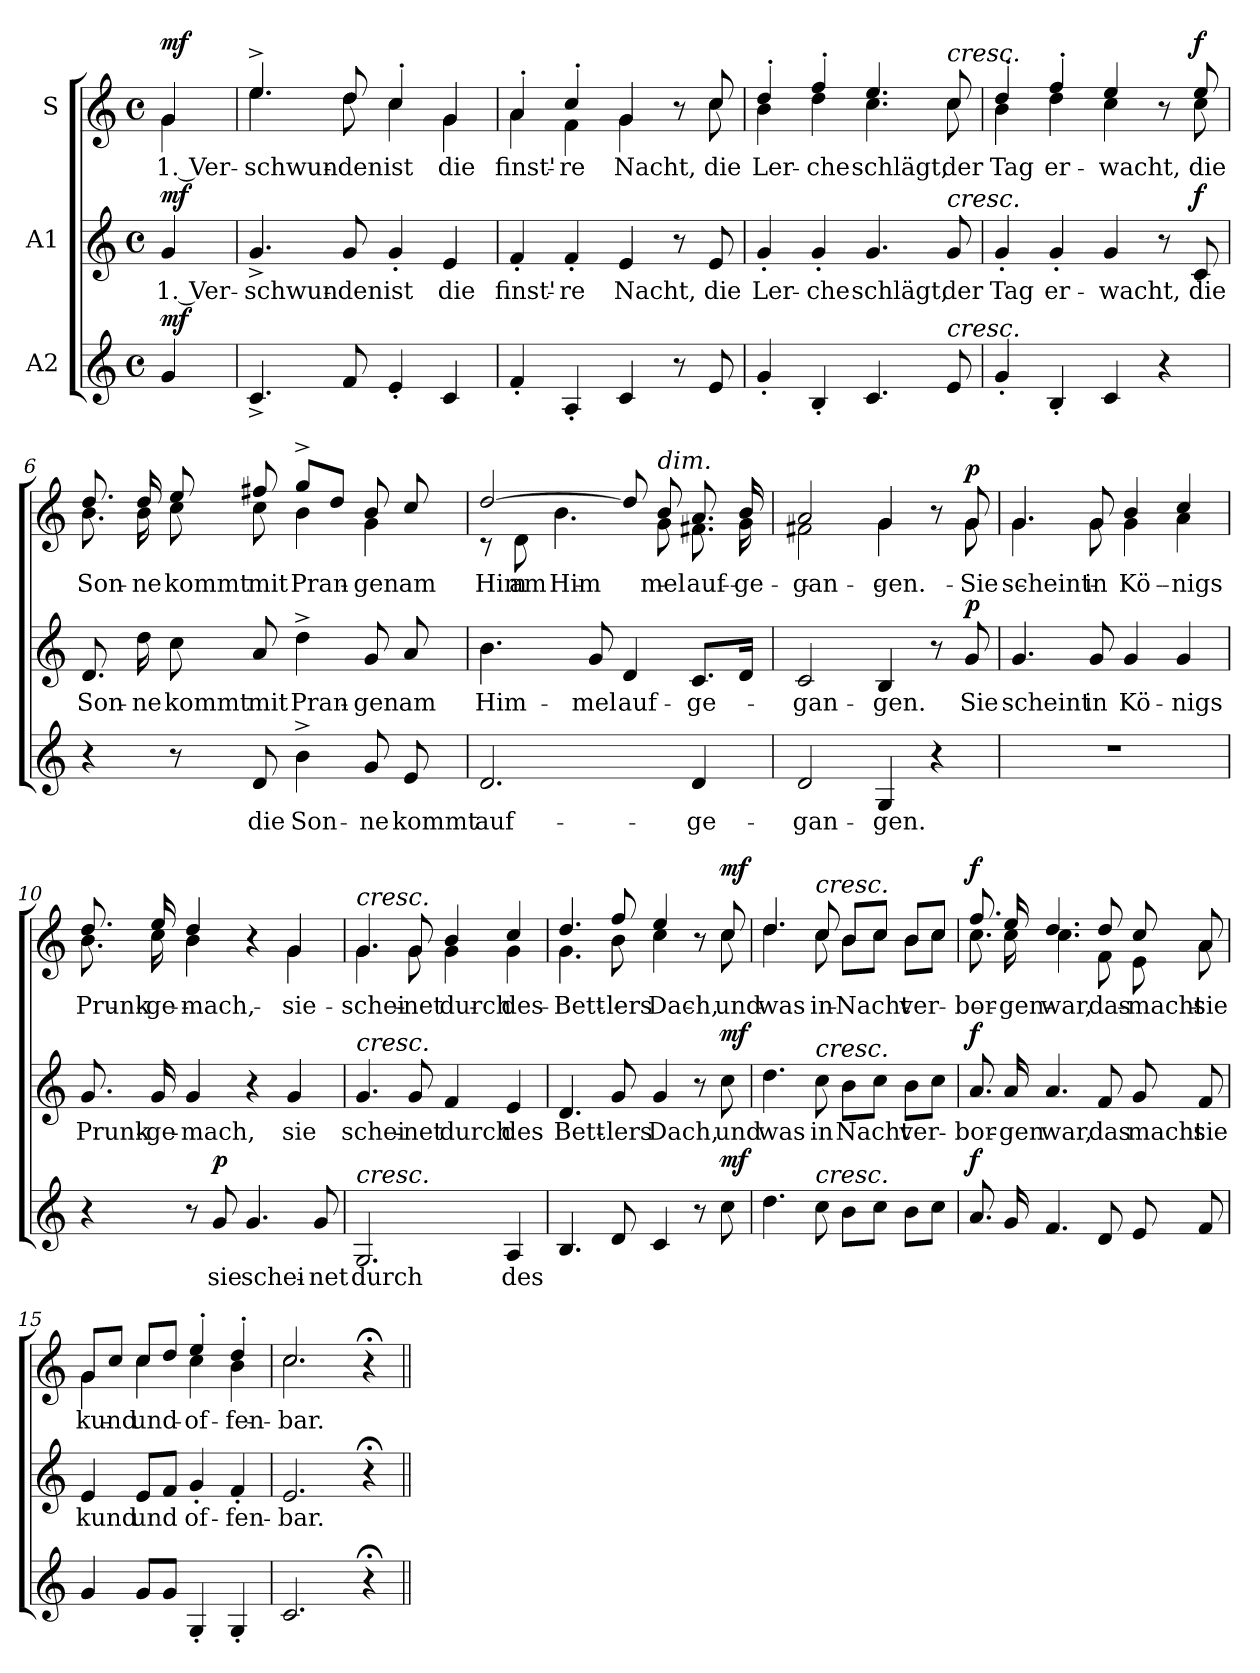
**kern	**text	**dynam	**kern	**text	**dynam	**kern	**text	**dynam
*part3	*part3	*part3	*part2	*part2	*part2	*part1	*part1	*part1
*staff3	*staff3	*staff3	*staff2	*staff2	*staff2	*staff1	*staff1	*staff1
*I"A2	*	*	*I"A1	*	*	*I"S	*	*
*clefG2	*	*	*clefG2	*	*	*clefG2	*	*
*k[]	*	*	*k[]	*	*	*k[]	*	*
*M4/4	*	*	*M4/4	*	*	*M4/4	*	*
*met(c)	*	*	*met(c)	*	*	*met(c)	*	*
=1	=1	=1	=1	=1	=1	=1	=1	=1
!	!	!	!	!	!	!LO:TX:a:B:t=Frisch	!	!
!	!	!LO:DY:a	!	!LO:LY:b	!LO:DY:a	!	!LO:LY:b	!LO:DY:a
*	*	*	*	*	*	*^	*	*
4g/	.	mf	4g/	1. Ver-	mf	4g/	4g\	1. Ver-	mf
=2	=2	=2	=2	=2	=2	=2	=2	=2	=2
!	!	!	!	!LO:LY:b	!	!	!	!LO:LY:b	!
4.c^/	.	.	4.g^/	-schwun-	.	4.ee^/	4.ee\	-schwun-	.
!	!	!	!	!LO:LY:b	!	!	!	!LO:LY:b	!
8f/	.	.	8g/	-den	.	8dd/	8dd\	-den	.
!	!	!	!	!LO:LY:b	!	!	!	!LO:LY:b	!
4e'/	.	.	4g'/	ist	.	4cc'/	4cc\	ist	.
!	!	!	!	!LO:LY:b	!	!	!	!LO:LY:b	!
4c/	.	.	4e/	die	.	4g/	4g\	die	.
=3	=3	=3	=3	=3	=3	=3	=3	=3	=3
!	!	!	!	!LO:LY:b	!	!	!	!LO:LY:b	!
4f'/	.	.	4f'/	finst'-	.	4a'/	4a\	finst'-	.
!	!	!	!	!LO:LY:b	!	!	!	!LO:LY:b	!
4A'/	.	.	4f'/	-re	.	4cc'/	4f\	-re	.
!	!	!	!	!LO:LY:b	!	!	!	!LO:LY:b	!
4c/	.	.	4e/	Nacht,	.	4g/	4g\	Nacht,	.
8r	.	.	8r	.	.	8r	8ryy	.	.
!	!	!	!	!LO:LY:b	!	!	!	!LO:LY:b	!
8e/	.	.	8e/	die	.	8cc/	8cc\	die	.
=4	=4	=4	=4	=4	=4	=4	=4	=4	=4
!	!	!	!	!LO:LY:b	!	!	!	!LO:LY:b	!
4g'/	.	.	4g'/	Ler-	.	4dd'/	4b\	Ler-	.
!	!	!	!	!LO:LY:b	!	!	!	!LO:LY:b	!
4B'/	.	.	4g'/	-che	.	4ff'/	4dd\	-che	.
!	!	!	!	!LO:LY:b	!	!	!	!LO:LY:b	!
4.c/	.	.	4.g/	schlägt,	.	4.ee/	4.cc\	schlägt,	.
!	!	!	!	!	!	!LO:TX:a:i:t=cresc.	!	!	!
!	!	!	!LO:TX:a:i:t=cresc.	!	!	!	!	!	!
!LO:TX:a:i:t=cresc.	!	!	!	!	!	!	!	!	!
!	!	!	!	!LO:LY:b	!	!	!	!LO:LY:b	!
8e/	.	.	8g/	der	.	8cc/	8cc\	der	.
=5	=5	=5	=5	=5	=5	=5	=5	=5	=5
!	!	!	!	!LO:LY:b	!	!	!	!LO:LY:b	!
4g'/	.	.	4g'/	Tag	.	4dd'/	4b\	Tag	.
!	!	!	!	!LO:LY:b	!	!	!	!LO:LY:b	!
4B'/	.	.	4g'/	er-	.	4ff'/	4dd\	er-	.
!	!	!	!	!LO:LY:b	!	!	!	!LO:LY:b	!
4c/	.	.	4g/	-wacht,	.	4ee/	4cc\	-wacht,	.
4r	.	.	8r	.	.	8r	8ryy	.	.
!	!	!	!	!LO:LY:b	!LO:DY:a	!	!	!LO:LY:b	!LO:DY:a
.	.	.	8c/	die	f	8ee/	8cc\	die	f
!!LO:LB:g=z	!!
=6	=6	=6	=6	=6	=6	=6	=6	=6	=6
!	!	!	!	!LO:LY:b	!	!	!	!LO:LY:b	!
4r	.	.	8.d/	Son-	.	8.dd/	8.b\	Son-	.
!	!	!	!	!LO:LY:b	!	!	!	!LO:LY:b	!
.	.	.	16dd\	-ne	.	16dd/	16b\	-ne	.
!	!	!	!	!LO:LY:b	!	!	!	!LO:LY:b	!
8r	.	.	8cc\	kommt	.	8ee/	8cc\	kommt	.
!	!LO:LY:b	!	!	!LO:LY:b	!	!	!	!LO:LY:b	!
8d/	die	.	8a/	mit	.	8ff#X/	8cc\	mit	.
!	!LO:LY:b	!	!	!LO:LY:b	!	!	!	!LO:LY:b	!
4b^\	Son-	.	4dd^\	Pran-	.	8gg^/L	4b\	Pran-	.
.	.	.	.	.	.	8dd/J	.	.	.
!	!LO:LY:b	!	!	!LO:LY:b	!	!	!	!LO:LY:b	!
8g/	-ne	.	8g/	-gen	.	8b/	4g\	-gen	.
!	!LO:LY:b	!	!	!LO:LY:b	!	!	!	!LO:LY:b	!
8e/	kommt	.	8a/	am	.	8cc/	.	am	.
=7	=7	=7	=7	=7	=7	=7	=7	=7	=7
!	!LO:LY:b	!	!	!LO:LY:b	!	!	!	!LO:LY:b	!
2.d/	auf-	.	4.b\	Him-	.	[2dd/	8r	Him-	.
!	!	!	!	!	!	!	!	!LO:LY:b	!
.	.	.	.	.	.	.	8d\	am	.
!	!	!	!	!	!	!	!	!LO:LY:b	!
.	.	.	.	.	.	.	4.b\	Him-	.
!	!	!	!	!LO:LY:b	!	!	!	!	!
.	.	.	8g/	-mel	.	.	.	.	.
!	!	!	!	!LO:LY:b	!	!	!	!	!
.	.	.	4d/	auf-	.	8dd/]	.	.	.
!	!	!	!	!	!	!LO:TX:a:i:t=dim.	!	!	!
!	!	!	!	!	!	!	!	!LO:LY:b	!
!	!	!	!	!	!	!	!	!LO:LY:b	!
.	.	.	.	.	.	8b/	8g\	-mel	.
!	!LO:LY:b	!	!	!LO:LY:b	!	!	!	!LO:LY:b	!
4d/	-ge-	.	8.c/L	-ge-	.	8.a/	8.f#X\	auf-	.
!	!	!	!	!	!	!	!	!LO:LY:b	!
.	.	.	16d/Jk	.	.	16b/	16g\	-ge-	.
=8	=8	=8	=8	=8	=8	=8	=8	=8	=8
!	!LO:LY:b	!	!	!LO:LY:b	!	!	!	!LO:LY:b	!
2d/	-gan-	.	2c/	-gan-	.	2a/	2f#X\	-gan-	.
!	!LO:LY:b	!	!	!LO:LY:b	!	!	!	!LO:LY:b	!
4G/	-gen.	.	4B/	-gen.	.	4g/	4g\	-gen.	.
4r	.	.	8r	.	.	8r	8ryy	.	.
!	!	!	!	!LO:LY:b	!LO:DY:a	!	!	!LO:LY:b	!LO:DY:a
.	.	.	8g/	Sie	p	8g/	8g\	Sie	p
!!LO:LB:g=z	!!
=9	=9	=9	=9	=9	=9	=9	=9	=9	=9
!	!	!	!	!LO:LY:b	!	!	!	!LO:LY:b	!
1r	.	.	4.g/	scheint	.	4.g/	4.g\	scheint	.
!	!	!	!	!LO:LY:b	!	!	!	!LO:LY:b	!
.	.	.	8g/	in	.	8g/	8g\	in	.
!	!	!	!	!LO:LY:b	!	!	!	!LO:LY:b	!
.	.	.	4g/	Kö-	.	4b/	4g\	Kö-	.
!	!	!	!	!LO:LY:b	!	!	!	!LO:LY:b	!
.	.	.	4g/	-nigs	.	4cc/	4a\	-nigs	.
=10	=10	=10	=10	=10	=10	=10	=10	=10	=10
!	!	!	!	!LO:LY:b	!	!	!	!LO:LY:b	!
4r	.	.	8.g/	Prunk-	.	8.dd/	8.b\	Prunk-	.
!	!	!	!	!LO:LY:b	!	!	!	!LO:LY:b	!
.	.	.	16g/	-ge-	.	16ee/	16cc\	-ge-	.
!	!	!	!	!LO:LY:b	!	!	!	!LO:LY:b	!
8r	.	.	4g/	-mach,	.	4dd/	4b\	-mach,	.
!	!LO:LY:b	!LO:DY:a	!	!	!	!	!	!	!
8g/	sie	p	.	.	.	.	.	.	.
!	!LO:LY:b	!	!	!	!	!	!	!	!
4.g/	schei-	.	4r	.	.	4r	4ryy	.	.
!	!	!	!	!LO:LY:b	!	!	!	!LO:LY:b	!
.	.	.	4g/	sie	.	4g/	4g\	sie	.
!	!LO:LY:b	!	!	!	!	!	!	!	!
8g/	-net	.	.	.	.	.	.	.	.
=11	=11	=11	=11	=11	=11	=11	=11	=11	=11
!	!	!	!	!	!	!LO:TX:a:i:t=cresc.	!	!	!
!	!	!	!LO:TX:a:i:t=cresc.	!	!	!	!	!	!
!LO:TX:a:i:t=cresc.	!	!	!	!	!	!	!	!	!
!	!LO:LY:b	!	!	!LO:LY:b	!	!	!	!LO:LY:b	!
2.G/	durch	.	4.g/	schei-	.	4.g/	4.g\	schei-	.
!	!	!	!	!LO:LY:b	!	!	!	!LO:LY:b	!
.	.	.	8g/	-net	.	8g/	8g\	-net	.
!	!	!	!	!LO:LY:b	!	!	!	!LO:LY:b	!
.	.	.	4f/	durch	.	4b/	4g\	durch	.
!	!LO:LY:b	!	!	!LO:LY:b	!	!	!	!LO:LY:b	!
4A/	des	.	4e/	des	.	4cc/	4g\	des	.
=12	=12	=12	=12	=12	=12	=12	=12	=12	=12
!	!	!	!	!LO:LY:b	!	!	!	!LO:LY:b	!
4.B/	.	.	4.d/	Bett-	.	4.dd/	4.g\	Bett-	.
!	!	!	!	!LO:LY:b	!	!	!	!LO:LY:b	!
8d/	.	.	8g/	-lers	.	8ff/	8b\	-lers	.
!	!	!	!	!LO:LY:b	!	!	!	!LO:LY:b	!
4c/	.	.	4g/	Dach,	.	4ee/	4cc\	Dach,	.
8r	.	.	8r	.	.	8r	8ryy	.	.
!	!	!LO:DY:a	!	!LO:LY:b	!LO:DY:a	!	!	!LO:LY:b	!LO:DY:a
8cc\	.	mf	8cc\	und	mf	8cc/	8cc\	und	mf
!!LO:LB:g=z	!!
=13	=13	=13	=13	=13	=13	=13	=13	=13	=13
!	!	!	!	!LO:LY:b	!	!	!	!LO:LY:b	!
4.dd\	.	.	4.dd\	was	.	4.dd/	4.dd\	was	.
!	!	!	!	!	!	!LO:TX:a:i:t=cresc.	!	!	!
!	!	!	!LO:TX:a:i:t=cresc.	!	!	!	!	!	!
!LO:TX:a:i:t=cresc.	!	!	!	!	!	!	!	!	!
!	!	!	!	!LO:LY:b	!	!	!	!LO:LY:b	!
8cc\	.	.	8cc\	in	.	8cc/	8cc\	in	.
!	!	!	!	!LO:LY:b	!	!	!	!LO:LY:b	!
8b\L	.	.	8b\L	Nacht	.	8b/L	8b\L	Nacht	.
8cc\J	.	.	8cc\J	.	.	8cc/J	8cc\J	.	.
!	!	!	!	!LO:LY:b	!	!	!	!LO:LY:b	!
8b\L	.	.	8b\L	ver-	.	8b/L	8b\L	ver-	.
8cc\J	.	.	8cc\J	.	.	8cc/J	8cc\J	.	.
=14	=14	=14	=14	=14	=14	=14	=14	=14	=14
!	!	!LO:DY:a	!	!LO:LY:b	!LO:DY:a	!	!	!LO:LY:b	!LO:DY:a
8.a/	.	f	8.a/	-bor-	f	8.ff/	8.cc\	-bor-	f
!	!	!	!	!LO:LY:b	!	!	!	!LO:LY:b	!
16g/	.	.	16a/	-gen	.	16ee/	16cc\	-gen	.
!	!	!	!	!LO:LY:b	!	!	!	!LO:LY:b	!
4.f/	.	.	4.a/	war,	.	4.dd/	4.cc\	war,	.
!	!	!	!	!LO:LY:b	!	!	!	!LO:LY:b	!
8d/	.	.	8f/	das	.	8dd/	8f\	das	.
!	!	!	!	!LO:LY:b	!	!	!	!LO:LY:b	!
8e/	.	.	8g/	macht	.	8cc/	8e\	macht	.
!	!	!	!	!LO:LY:b	!	!	!	!LO:LY:b	!
8f/	.	.	8f/	sie	.	8a/	8a\	sie	.
=15	=15	=15	=15	=15	=15	=15	=15	=15	=15
!	!	!	!	!LO:LY:b	!	!	!	!LO:LY:b	!
4g/	.	.	4e/	kund	.	8g/L	4g\	kund	.
.	.	.	.	.	.	8cc/J	.	.	.
!	!	!	!	!LO:LY:b	!	!	!	!LO:LY:b	!
8g/L	.	.	8e/L	und	.	8cc/L	4cc\	und	.
8g/J	.	.	8f/J	.	.	8dd/J	.	.	.
!	!	!	!	!LO:LY:b	!	!	!	!LO:LY:b	!
4G'/	.	.	4g'/	of-	.	4ee'/	4cc\	of-	.
!	!	!	!	!LO:LY:b	!	!	!	!LO:LY:b	!
4G'/	.	.	4f'/	-fen-	.	4dd'/	4b\	-fen-	.
=16	=16	=16	=16	=16	=16	=16	=16	=16	=16
!	!	!	!	!LO:LY:b	!	!	!	!LO:LY:b	!
2.c/	.	.	2.e/	-bar.	.	2.cc/	2.cc\	-bar.	.
4r;<	.	.	4r;<	.	.	4r;<	4ryy	.	.
*	*	*	*	*	*	*v	*v	*	*
=||	=||	=||	=||	=||	=||	=||	=||	=||
*-	*-	*-	*-	*-	*-	*-	*-	*-
